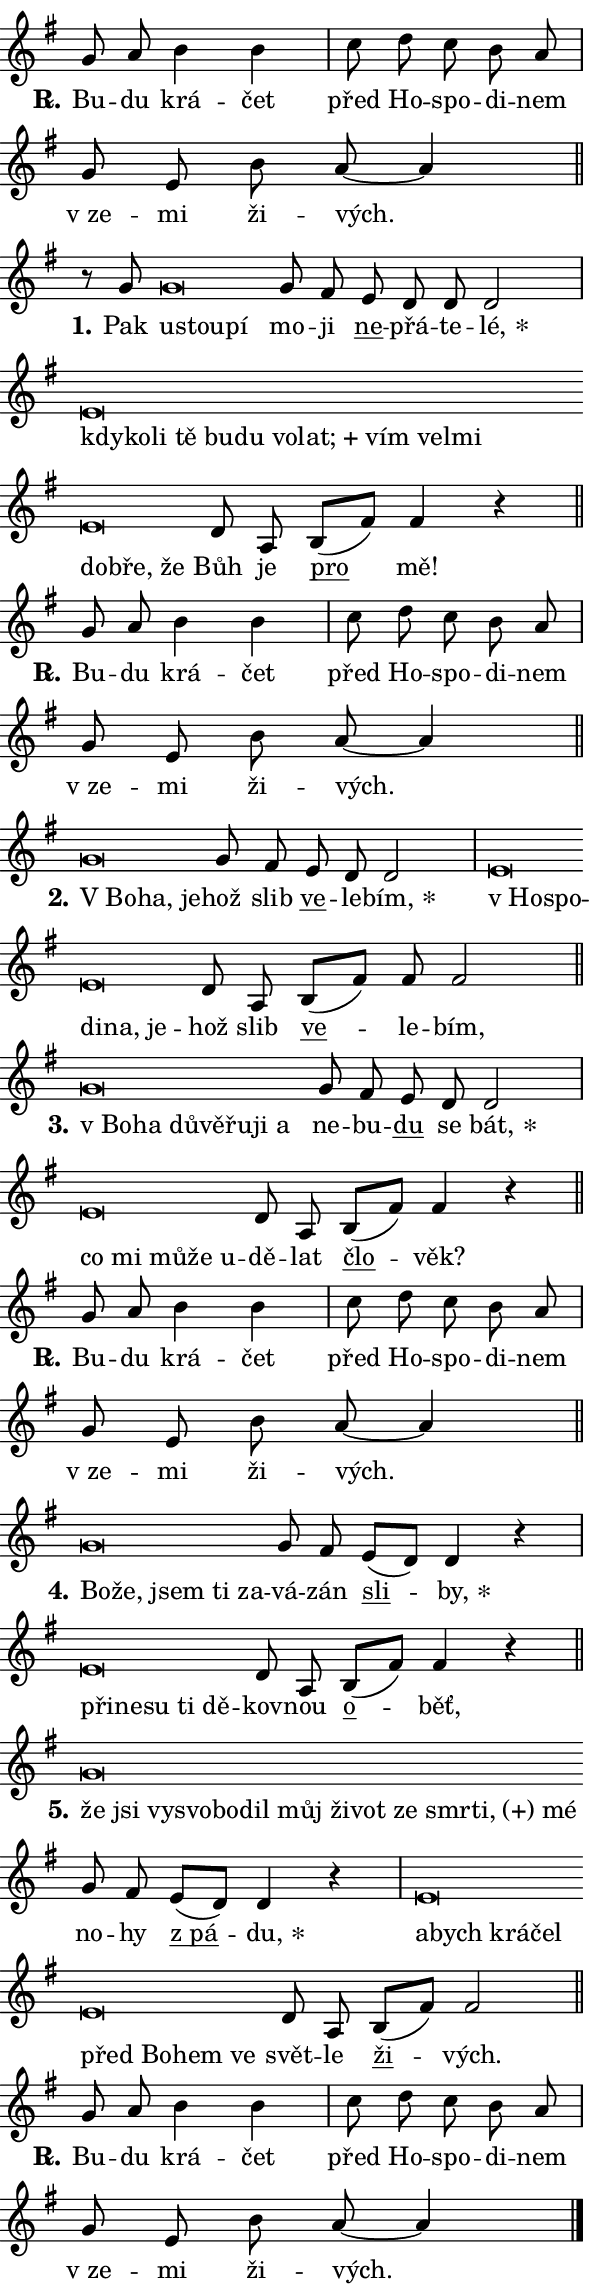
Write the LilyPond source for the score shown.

\version "2.24.0"
\header { tagline = "" }
\paper {
  indent = 0\cm
  top-margin = 0\cm
  right-margin = 0.13\cm % to fit lyric hyphens
  bottom-margin = 0\cm
  left-margin = 0\cm
  paper-width = 10\cm
  page-breaking = #ly:one-page-breaking
  system-system-spacing.basic-distance = #11
  score-system-spacing.basic-distance = #11
  ragged-last = ##f
}


%% Author: Thomas Morley
%% https://lists.gnu.org/archive/html/lilypond-user/2020-05/msg00002.html
#(define (line-position grob)
"Returns position of @var[grob} in current system:
   @code{'start}, if at first time-step
   @code{'end}, if at last time-step
   @code{'middle} otherwise
"
  (let* ((col (ly:item-get-column grob))
         (ln (ly:grob-object col 'left-neighbor))
         (rn (ly:grob-object col 'right-neighbor))
         (col-to-check-left (if (ly:grob? ln) ln col))
         (col-to-check-right (if (ly:grob? rn) rn col))
         (break-dir-left
           (and
             (ly:grob-property col-to-check-left 'non-musical #f)
             (ly:item-break-dir col-to-check-left)))
         (break-dir-right
           (and
             (ly:grob-property col-to-check-right 'non-musical #f)
             (ly:item-break-dir col-to-check-right))))
        (cond ((eqv? 1 break-dir-left) 'start)
              ((eqv? -1 break-dir-right) 'end)
              (else 'middle))))

#(define (tranparent-at-line-position vctor)
  (lambda (grob)
  "Relying on @code{line-position} select the relevant enry from @var{vctor}.
Used to determine transparency,"
    (case (line-position grob)
      ((end) (not (vector-ref vctor 0)))
      ((middle) (not (vector-ref vctor 1)))
      ((start) (not (vector-ref vctor 2))))))

noteHeadBreakVisibility =
#(define-music-function (break-visibility)(vector?)
"Makes @code{NoteHead}s transparent relying on @var{break-visibility}"
#{
  \override NoteHead.transparent =
    #(tranparent-at-line-position break-visibility)
#})

#(define delete-ledgers-for-transparent-note-heads
  (lambda (grob)
    "Reads whether a @code{NoteHead} is transparent.
If so this @code{NoteHead} is removed from @code{'note-heads} from
@var{grob}, which is supposed to be @code{LedgerLineSpanner}.
As a result ledgers are not printed for this @code{NoteHead}"
    (let* ((nhds-array (ly:grob-object grob 'note-heads))
           (nhds-list
             (if (ly:grob-array? nhds-array)
                 (ly:grob-array->list nhds-array)
                 '()))
           ;; Relies on the transparent-property being done before
           ;; Staff.LedgerLineSpanner.after-line-breaking is executed.
           ;; This is fragile ...
           (to-keep
             (remove
               (lambda (nhd)
                 (ly:grob-property nhd 'transparent #f))
               nhds-list)))
      ;; TODO find a better method to iterate over grob-arrays, similiar
      ;; to filter/remove etc for lists
      ;; For now rebuilt from scratch
      (set! (ly:grob-object grob 'note-heads)  '())
      (for-each
        (lambda (nhd)
          (ly:pointer-group-interface::add-grob grob 'note-heads nhd))
        to-keep))))

squashNotes = {
  \override NoteHead.X-extent = #'(-0.2 . 0.2)
  \override NoteHead.Y-extent = #'(-0.75 . 0)
  \override NoteHead.stencil =
    #(lambda (grob)
       (let ((pos (ly:grob-property grob 'staff-position)))
         (begin
           (if (< pos -7) (display "ERROR: Lower brevis then expected\n") (display ""))
           (if (<= pos -6) ly:text-interface::print ly:note-head::print))))
}
unSquashNotes = {
  \revert NoteHead.X-extent
  \revert NoteHead.Y-extent
  \revert NoteHead.stencil
}

hideNotes = \noteHeadBreakVisibility #begin-of-line-visible
unHideNotes = \noteHeadBreakVisibility #all-visible

% work-around for resetting accidentals
% https://lilypond.org/doc/v2.23/Documentation/notation/displaying-rhythms#unmetered-music
cadenzaMeasure = {
  \cadenzaOff
  \partial 1024 s1024
  \cadenzaOn
}

#(define-markup-command (accent layout props text) (markup?)
  "Underline accented syllable"
  (interpret-markup layout props
    #{\markup \override #'(offset . 4.3) \underline { #text }#}))

responsum = \markup \concat {
  "R" \hspace #-1.05 \path #0.1 #'((moveto 0 0.07) (lineto 0.9 0.8)) \hspace #0.05 "."
}

spaceSize = #0.6828661417322834 % exact space size for TeX Gyre Schola

\layout {
  \context {
    \Staff
    \remove "Time_signature_engraver"
    \override LedgerLineSpanner.after-line-breaking = #delete-ledgers-for-transparent-note-heads
  }
  \context {
    \Lyrics {
      \override LyricSpace.minimum-distance = \spaceSize
      \override LyricText.font-name = #"TeX Gyre Schola"
      \override LyricText.font-size = 1
      \override StanzaNumber.font-name = #"TeX Gyre Schola Bold"
      \override StanzaNumber.font-size = 1
    }
  }
  \context {
    \Score 
    \override NoteHead.text =
      #(lambda (grob) 
        (let ((pos (ly:grob-property grob 'staff-position)))
          #{\markup {
            \combine
              \halign #-0.55 \raise #(if (= pos -6) 0 0.5) \override #'(thickness . 2) \draw-line #'(3.2 . 0)
              \musicglyph "noteheads.sM1"
          }#}))
  }
}

% magnetic-lyrics.ily
%
%   written by
%     Jean Abou Samra <jean@abou-samra.fr>
%     Werner Lemberg <wl@gnu.org>
%
%   adapted by
%     Jiri Hon <jiri.hon@gmail.com>
%
% Version 2022-Apr-15

% https://www.mail-archive.com/lilypond-user@gnu.org/msg149350.html

#(define (Left_hyphen_pointer_engraver context)
   "Collect syllable-hyphen-syllable occurrences in lyrics and store
them in properties.  This engraver only looks to the left.  For
example, if the lyrics input is @code{foo -- bar}, it does the
following.

@itemize @bullet
@item
Set the @code{text} property of the @code{LyricHyphen} grob between
@q{foo} and @q{bar} to @code{foo}.

@item
Set the @code{left-hyphen} property of the @code{LyricText} grob with
text @q{foo} to the @code{LyricHyphen} grob between @q{foo} and
@q{bar}.
@end itemize

Use this auxiliary engraver in combination with the
@code{lyric-@/text::@/apply-@/magnetic-@/offset!} hook."
   (let ((hyphen #f)
         (text #f))
     (make-engraver
      (acknowledgers
       ((lyric-syllable-interface engraver grob source-engraver)
        (set! text grob)))
      (end-acknowledgers
       ((lyric-hyphen-interface engraver grob source-engraver)
        ;(when (not (grob::has-interface grob 'lyric-space-interface))
          (set! hyphen grob)));)
      ((stop-translation-timestep engraver)
       (when (and text hyphen)
         (ly:grob-set-object! text 'left-hyphen hyphen))
       (set! text #f)
       (set! hyphen #f)))))

#(define (lyric-text::apply-magnetic-offset! grob)
   "If the space between two syllables is less than the value in
property @code{LyricText@/.details@/.squash-threshold}, move the right
syllable to the left so that it gets concatenated with the left
syllable.

Use this function as a hook for
@code{LyricText@/.after-@/line-@/breaking} if the
@code{Left_@/hyphen_@/pointer_@/engraver} is active."
   (let ((hyphen (ly:grob-object grob 'left-hyphen #f)))
     (when hyphen
       (let ((left-text (ly:spanner-bound hyphen LEFT)))
         (when (grob::has-interface left-text 'lyric-syllable-interface)
           (let* ((common (ly:grob-common-refpoint grob left-text X))
                  (this-x-ext (ly:grob-extent grob common X))
                  (left-x-ext
                   (begin
                     ;; Trigger magnetism for left-text.
                     (ly:grob-property left-text 'after-line-breaking)
                     (ly:grob-extent left-text common X)))
                  ;; `delta` is the gap width between two syllables.
                  (delta (- (interval-start this-x-ext)
                            (interval-end left-x-ext)))
                  (details (ly:grob-property grob 'details))
                  (threshold (assoc-get 'squash-threshold details 0.2)))
             (when (< delta threshold)
               (let* (;; We have to manipulate the input text so that
                      ;; ligatures crossing syllable boundaries are not
                      ;; disabled.  For languages based on the Latin
                      ;; script this is essentially a beautification.
                      ;; However, for non-Western scripts it can be a
                      ;; necessity.
                      (lt (ly:grob-property left-text 'text))
                      (rt (ly:grob-property grob 'text))
                      (is-space (grob::has-interface hyphen 'lyric-space-interface))
                      (space (if is-space " " ""))
                      (extra-delta (if is-space spaceSize 0))
                      ;; Append new syllable.
                      (ltrt-space (if (and (string? lt) (string? rt))
                                (string-append lt space rt)
                                (make-concat-markup (list lt space rt))))
                      ;; Right-align `ltrt` to the right side.
                      (ltrt-space-markup (grob-interpret-markup
                               grob
                               (make-translate-markup
                                (cons (interval-length this-x-ext) 0)
                                (make-right-align-markup ltrt-space)))))
                 (begin
                   ;; Don't print `left-text`.
                   (ly:grob-set-property! left-text 'stencil #f)
                   ;; Set text and stencil (which holds all collected
                   ;; syllables so far) and shift it to the left.
                   (ly:grob-set-property! grob 'text ltrt-space)
                   (ly:grob-set-property! grob 'stencil ltrt-space-markup)
                   (ly:grob-translate-axis! grob (- (- delta extra-delta)) X))))))))))


#(define (lyric-hyphen::displace-bounds-first grob)
   ;; Make very sure this callback isn't triggered too early.
   (let ((left (ly:spanner-bound grob LEFT))
         (right (ly:spanner-bound grob RIGHT)))
     (ly:grob-property left 'after-line-breaking)
     (ly:grob-property right 'after-line-breaking)
     (ly:lyric-hyphen::print grob)))

squashThreshold = #0.4

\layout {
  \context {
    \Lyrics
    \consists #Left_hyphen_pointer_engraver
    \override LyricText.after-line-breaking =
      #lyric-text::apply-magnetic-offset!
    \override LyricHyphen.stencil = #lyric-hyphen::displace-bounds-first
    \override LyricText.details.squash-threshold = \squashThreshold
    \override LyricHyphen.minimum-distance = 0
    \override LyricHyphen.minimum-length = \squashThreshold
  }
}

squashText = \override LyricText.details.squash-threshold = 9999
unSquashText = \override LyricText.details.squash-threshold = \squashThreshold

leftText = \override LyricText.self-alignment-X = #LEFT
unLeftText = \revert LyricText.self-alignment-X

starOffset = #(lambda (grob) 
                (let ((x_offset (ly:self-alignment-interface::aligned-on-x-parent grob)))
                  (if (= x_offset 0) 0 (+ x_offset 1.2))))

star = #(define-music-function (syllable)(string?)
"Append star separator at the end of a syllable"
#{
  \once \override LyricText.X-offset = #starOffset
  \lyricmode { \markup {
    #syllable
    \override #'((font-name . "TeX Gyre Schola Bold")) \hspace #0.2 \lower #0.65 \larger "*"
  } }
#})

starAccent = #(define-music-function (syllable)(string?)
"Append star separator at the end of a syllable and make accent"
#{
  \once \override LyricText.X-offset = #starOffset
  \lyricmode { \markup {
    \accent #syllable
    \override #'((font-name . "TeX Gyre Schola Bold")) \hspace #0.2 \lower #0.65 \larger "*"
  } }
#})

breath = #(define-music-function (syllable)(string?)
"Append breathing indicator at the end of a syllable"
#{
  \lyricmode { \markup { #syllable "+" } }
#})

optionalBreath = #(define-music-function (syllable)(string?)
"Append optional breathing indicator at the end of a syllable"
#{
  \lyricmode { \markup { #syllable "(+)" } }
#})


\score {
    <<
        \new Voice = "melody" { \cadenzaOn \key g \major \relative { g'8 a b4 b \cadenzaMeasure \bar "|" c8 d c b a \cadenzaMeasure \bar "|" g e b' a~ a4 \cadenzaMeasure \bar "||" \break } }
        \new Lyrics \lyricsto "melody" { \lyricmode { \set stanza = \responsum
Bu -- du krá -- čet před Ho -- spo -- di -- nem "v ze" -- mi ži -- vých. } }
    >>
    \layout {}
}

\score {
    <<
        \new Voice = "melody" { \cadenzaOn \key g \major \relative { r8 g'8 \squashNotes g\breve*1/16 \hideNotes \breve*1/16 \breve*1/16 \bar "" \unHideNotes \unSquashNotes g8 fis \bar "" e d d d2 \cadenzaMeasure \bar "|" \squashNotes e\breve*1/16 \hideNotes \breve*1/16 \bar "" \breve*1/16 \bar "" \breve*1/16 \bar "" \breve*1/16 \bar "" \breve*1/16 \bar "" \breve*1/16 \bar "" \breve*1/16 \bar "" \breve*1/16 \bar "" \breve*1/16 \bar "" \breve*1/16 \bar "" \breve*1/16 \bar "" \breve*1/16 \breve*1/16 \bar "" \unHideNotes \unSquashNotes d8 a \bar "" b[( fis')] fis4 r \cadenzaMeasure \bar "||" \break } }
        \new Lyrics \lyricsto "melody" { \lyricmode { \set stanza = "1."
Pak \leftText u -- \squashText stou -- pí \unLeftText \unSquashText mo -- ji \markup \accent ne -- přá -- te -- \star lé, \leftText kdy -- \squashText ko -- li tě bu -- du vo -- \breath "lat;" vím vel -- mi dob -- ře, že \unLeftText \unSquashText Bůh je \markup \accent pro mě! } }
    >>
    \layout {}
}

\score {
    <<
        \new Voice = "melody" { \cadenzaOn \key g \major \relative { g'8 a b4 b \cadenzaMeasure \bar "|" c8 d c b a \cadenzaMeasure \bar "|" g e b' a~ a4 \cadenzaMeasure \bar "||" \break } }
        \new Lyrics \lyricsto "melody" { \lyricmode { \set stanza = \responsum
Bu -- du krá -- čet před Ho -- spo -- di -- nem "v ze" -- mi ži -- vých. } }
    >>
    \layout {}
}

\score {
    <<
        \new Voice = "melody" { \cadenzaOn \key g \major \relative { \squashNotes g'\breve*1/16 \hideNotes \breve*1/16 \breve*1/16 \bar "" \unHideNotes \unSquashNotes g8 fis \bar "" e d d2 \cadenzaMeasure \bar "|" \squashNotes e\breve*1/16 \hideNotes \breve*1/16 \bar "" \breve*1/16 \bar "" \breve*1/16 \breve*1/16 \bar "" \unHideNotes \unSquashNotes d8 a \bar "" b[( fis')] fis fis2 \cadenzaMeasure \bar "||" \break } }
        \new Lyrics \lyricsto "melody" { \lyricmode { \set stanza = "2."
\leftText "V Bo" -- \squashText ha, je -- \unLeftText \unSquashText hož slib \markup \accent ve -- le -- \star bím, \leftText "v Ho" -- \squashText spo -- di -- na, je -- \unLeftText \unSquashText hož slib \markup \accent ve -- le -- bím, } }
    >>
    \layout {}
}

\score {
    <<
        \new Voice = "melody" { \cadenzaOn \key g \major \relative { \squashNotes g'\breve*1/16 \hideNotes \breve*1/16 \bar "" \breve*1/16 \bar "" \breve*1/16 \bar "" \breve*1/16 \bar "" \breve*1/16 \breve*1/16 \bar "" \unHideNotes \unSquashNotes g8 fis \bar "" e d d2 \cadenzaMeasure \bar "|" \squashNotes e\breve*1/16 \hideNotes \breve*1/16 \bar "" \breve*1/16 \bar "" \breve*1/16 \breve*1/16 \bar "" \unHideNotes \unSquashNotes d8 a \bar "" b[( fis')] fis4 r \cadenzaMeasure \bar "||" \break } }
        \new Lyrics \lyricsto "melody" { \lyricmode { \set stanza = "3."
\leftText "v Bo" -- \squashText ha dů -- vě -- řu -- ji a \unLeftText \unSquashText ne -- bu -- \markup \accent du se \star bát, \leftText co \squashText mi mů -- že u -- \unLeftText \unSquashText dě -- lat \markup \accent člo -- věk? } }
    >>
    \layout {}
}

\score {
    <<
        \new Voice = "melody" { \cadenzaOn \key g \major \relative { g'8 a b4 b \cadenzaMeasure \bar "|" c8 d c b a \cadenzaMeasure \bar "|" g e b' a~ a4 \cadenzaMeasure \bar "||" \break } }
        \new Lyrics \lyricsto "melody" { \lyricmode { \set stanza = \responsum
Bu -- du krá -- čet před Ho -- spo -- di -- nem "v ze" -- mi ži -- vých. } }
    >>
    \layout {}
}

\score {
    <<
        \new Voice = "melody" { \cadenzaOn \key g \major \relative { \squashNotes g'\breve*1/16 \hideNotes \breve*1/16 \bar "" \breve*1/16 \bar "" \breve*1/16 \breve*1/16 \bar "" \unHideNotes \unSquashNotes g8 fis \bar "" e[( d)] d4 r \cadenzaMeasure \bar "|" \squashNotes e\breve*1/16 \hideNotes \breve*1/16 \bar "" \breve*1/16 \bar "" \breve*1/16 \breve*1/16 \bar "" \unHideNotes \unSquashNotes d8 a \bar "" b[( fis')] fis4 r \cadenzaMeasure \bar "||" \break } }
        \new Lyrics \lyricsto "melody" { \lyricmode { \set stanza = "4."
\leftText Bo -- \squashText že, jsem ti za -- \unLeftText \unSquashText vá -- zán \markup \accent sli -- \star by, \leftText při -- \squashText ne -- su ti dě -- \unLeftText \unSquashText kov -- nou \markup \accent o -- běť, } }
    >>
    \layout {}
}

\score {
    <<
        \new Voice = "melody" { \cadenzaOn \key g \major \relative { \squashNotes g'\breve*1/16 \hideNotes \breve*1/16 \bar "" \breve*1/16 \bar "" \breve*1/16 \bar "" \breve*1/16 \bar "" \breve*1/16 \bar "" \breve*1/16 \bar "" \breve*1/16 \bar "" \breve*1/16 \bar "" \breve*1/16 \bar "" \breve*1/16 \bar "" \breve*1/16 \breve*1/16 \bar "" \unHideNotes \unSquashNotes g8 fis \bar "" e[( d)] d4 r \cadenzaMeasure \bar "|" \squashNotes e\breve*1/16 \hideNotes \breve*1/16 \bar "" \breve*1/16 \bar "" \breve*1/16 \bar "" \breve*1/16 \bar "" \breve*1/16 \bar "" \breve*1/16 \breve*1/16 \bar "" \unHideNotes \unSquashNotes d8 a \bar "" b[( fis')] fis2 \cadenzaMeasure \bar "||" \break } }
        \new Lyrics \lyricsto "melody" { \lyricmode { \set stanza = "5."
\leftText že \squashText jsi vy -- svo -- bo -- dil můj ži -- vot ze smr -- \optionalBreath ti, mé \unLeftText \unSquashText no -- hy \markup \accent "z pá" -- \star du, \leftText a -- \squashText bych krá -- čel před Bo -- hem ve \unLeftText \unSquashText svět -- le \markup \accent ži -- vých. } }
    >>
    \layout {}
}

\score {
    <<
        \new Voice = "melody" { \cadenzaOn \key g \major \relative { g'8 a b4 b \cadenzaMeasure \bar "|" c8 d c b a \cadenzaMeasure \bar "|" g e b' a~ a4 \cadenzaMeasure \bar "||" \break } \bar "|." }
        \new Lyrics \lyricsto "melody" { \lyricmode { \set stanza = \responsum
Bu -- du krá -- čet před Ho -- spo -- di -- nem "v ze" -- mi ži -- vých. } }
    >>
    \layout {}
}
